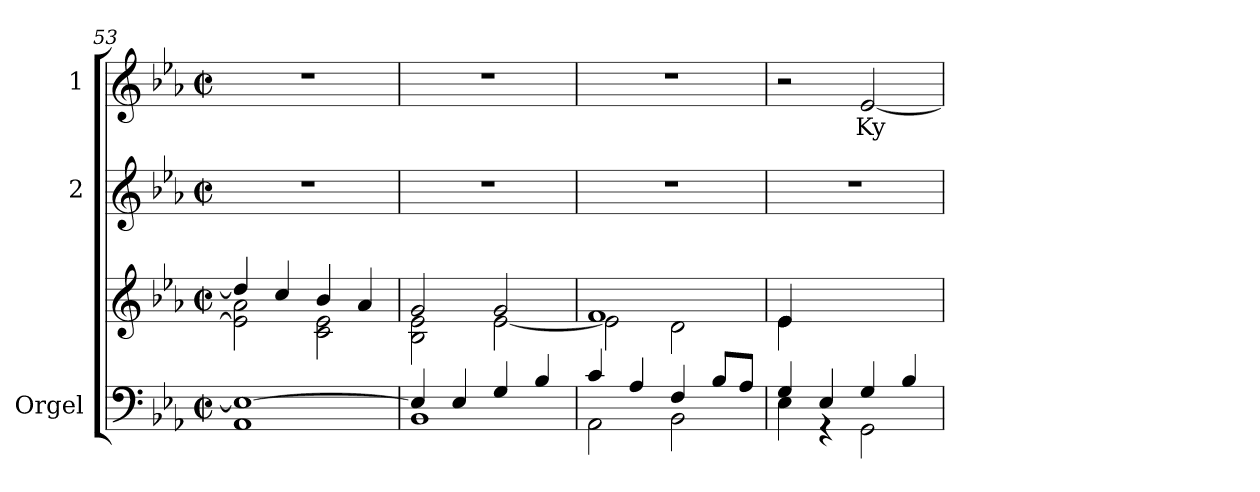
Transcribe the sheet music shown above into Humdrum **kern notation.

**kern	**kern	**kern	**kern	**text
*part3	*part3	*part2	*part1	*part1
*staff4	*staff3	*staff2	*staff1	*staff1
*I"Orgel	*	*I"2	*I"1	*
*I'Org.	*	*	*	*
*clefF4	*clefG2	*clefG2	*clefG2	*
*k[b-e-a-]	*k[b-e-a-]	*k[b-e-a-]	*k[b-e-a-]	*
*E-:	*E-:	*E-:	*E-:	*
*M2/2	*M2/2	*M2/2	*M2/2	*
*met(c|)	*met(c|)	*met(c|)	*met(c|)	*
=53	=53	=53	=53	=53
*^	*^	*	*	*
1E-_	1AA-	4dd-/]	2e-\] 2a-\	1r	1r	.
.	.	4cc/	.	.	.	.
.	.	4b-/	2c\ 2e-\	.	.	.
.	.	4a-/	.	.	.	.
=54	=54	=54	=54	=54	=54	=54
4E-/]	1BB-	2g/	2B-\ 2e-\	1r	1r	.
4E-/	.	.	.	.	.	.
4G/	.	2g/	[<2e-\	.	.	.
4B-/	.	.	.	.	.	.
!!LO:PB:g=z
=55	=55	=55	=55	=55	=55	=55
4c/	2AA-\	1f	2e-\]	1r	1r	.
4A-/	.	.	.	.	.	.
4F/	2BB-\	.	2d\	.	.	.
8B-/L	.	.	.	.	.	.
8A-/J	.	.	.	.	.	.
=56	=56	=56	=56	=56	=56	=56
4G/	4E-\	4e-/	4e-\	1r	2r	.
4E-/	4rGG	2.ryy	2.ryy	.	.	.
!	!	!	!	!	!	!LO:LY:b
4G/	2GG\	.	.	.	[2e-/	Ky-
4B-/	.	.	.	.	.	.
*v	*v	*	*	*	*	*
*	*v	*v	*	*	*
=	=	=	=	=
*-	*-	*-	*-	*-
